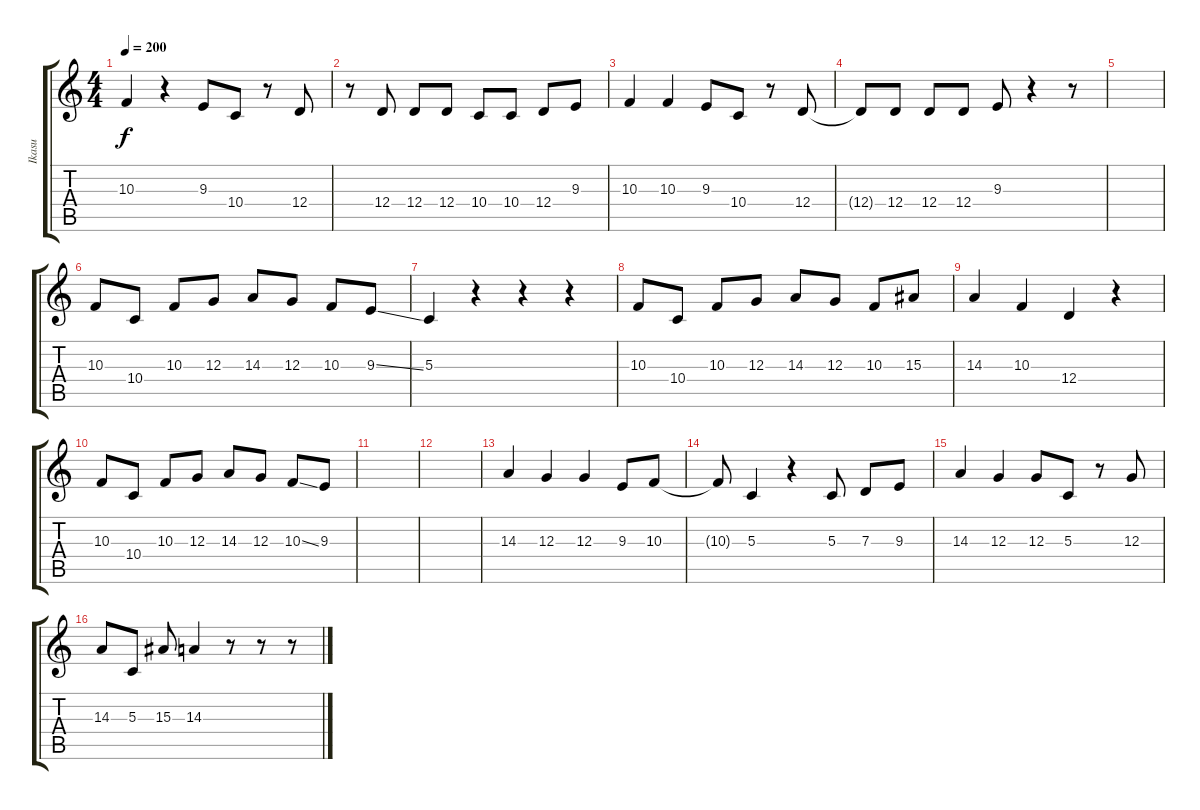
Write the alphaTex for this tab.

\track ("Ikasu     - Vocals" "Ikasu     ") {instrument clarinet}
\staff {score tabs}
\tuning (E4 B3 G3 D3 A2 E2) {hide}
\ts (4 4)
\tempo 200
\clef g2
\ks c
10.3.4{dy f} r.4 9.3.8 10.4.8 r.8 12.4.8 |
r.8 12.4.8 12.4.8 12.4.8 10.4.8 10.4.8 12.4.8 9.3.8 |
10.3.4 10.3.4 9.3.8 10.4.8 r.8 12.4.8 |
12.4{t}.8 12.4.8 12.4.8 12.4.8 9.3.8 r.4 r.8 |
|
10.3.8 10.4.8 10.3.8 12.3.8 14.3.8 12.3.8 10.3.8 9.3{ss}.8 |
5.3.4 r.4 r.4 r.4 |
10.3.8 10.4.8 10.3.8 12.3.8 14.3.8 12.3.8 10.3.8 15.3.8 |
14.3.4 10.3.4 12.4.4 r.4 |
10.3.8 10.4.8 10.3.8 12.3.8 14.3.8 12.3.8 10.3{ss}.8 9.3.8 |
|
|
14.3.4 12.3.4 12.3.4 9.3.8 10.3.8 |
10.3{t}.8 5.3.4 r.4 5.3.8 7.3.8 9.3.8 |
14.3.4 12.3.4 12.3.8 5.3.8 r.8 12.3.8 |
14.3.8 5.3.8 15.3.8 14.3.4 r.8 r.8 r.8
